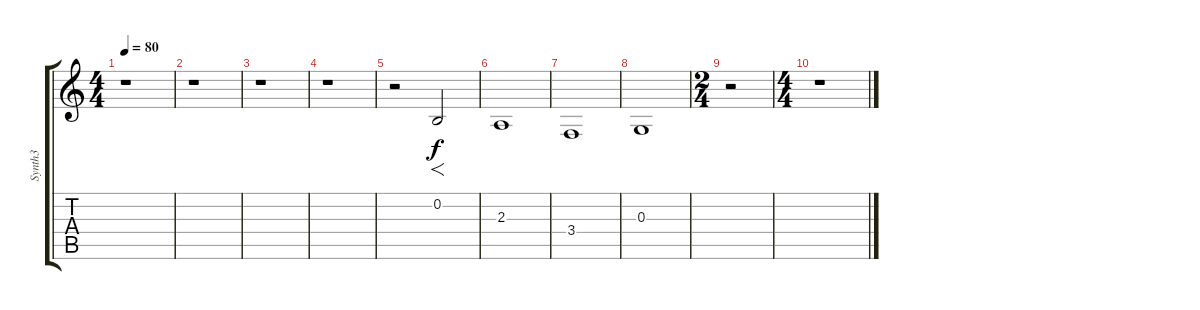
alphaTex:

\track ("Synth3" "Synth3") {instrument choiraahs}
\staff {score tabs}
\tuning (E4 B3 G3 D3 A2 E2) {hide}
\ts (4 4)
\tempo 80
\clef g2
\ks c
r.1{dy f instrument choiraahs} |
r.1 |
r.1 |
r.1 |
r.2 0.2.2{f} |
2.3.1 |
3.4.1 |
0.3.1 |
\ts (2 4)
r.2 |
\ts (4 4)
r.1
